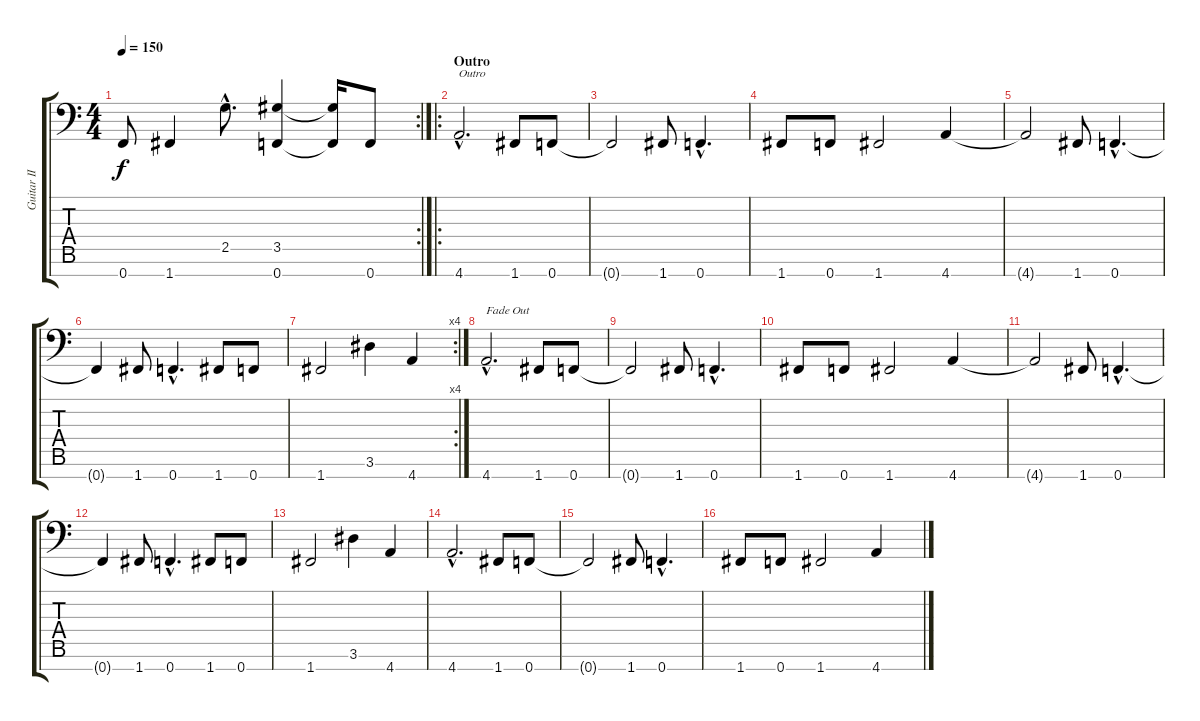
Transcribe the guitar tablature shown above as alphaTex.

\track ("Guitar II [Martin Hagstrom]" "Guitar II ") {instrument distortionguitar}
\staff {score tabs}
\tuning (C4 G3 Eb3 Bb2 F2 C2 F1) {hide}
\rc 2
\ts (4 4)
\tempo 150
\clef f4
\ks c
0.7.8{dy f} 1.7.4 2.5{hac}.8{d} (3.5 0.7).4 (3.5{t} 0.7{t}).16 0.7.8 |
\ro
\section ("" "Outro")
4.7{hac}.2{d txt "Outro"} 1.7.8 0.7.8 |
0.7{t}.2 1.7.8 0.7{hac}.4{d} |
1.7.8 0.7.8 1.7.2 4.7.4 |
4.7{t}.2 1.7.8 0.7{hac}.4{d} |
0.7{t}.4 1.7.8 0.7{hac}.4{d} 1.7.8 0.7.8 |
\rc 4
1.7.2 3.6.4 4.7.4 |
4.7{hac}.2{d txt "Fade Out"} 1.7.8 0.7.8 |
0.7{t}.2 1.7.8 0.7{hac}.4{d} |
1.7.8 0.7.8 1.7.2 4.7.4 |
4.7{t}.2 1.7.8 0.7{hac}.4{d} |
0.7{t}.4 1.7.8 0.7{hac}.4{d} 1.7.8 0.7.8 |
1.7.2 3.6.4 4.7.4 |
4.7{hac}.2{d} 1.7.8 0.7.8 |
0.7{t}.2 1.7.8 0.7{hac}.4{d} |
1.7.8 0.7.8 1.7.2 4.7.4
